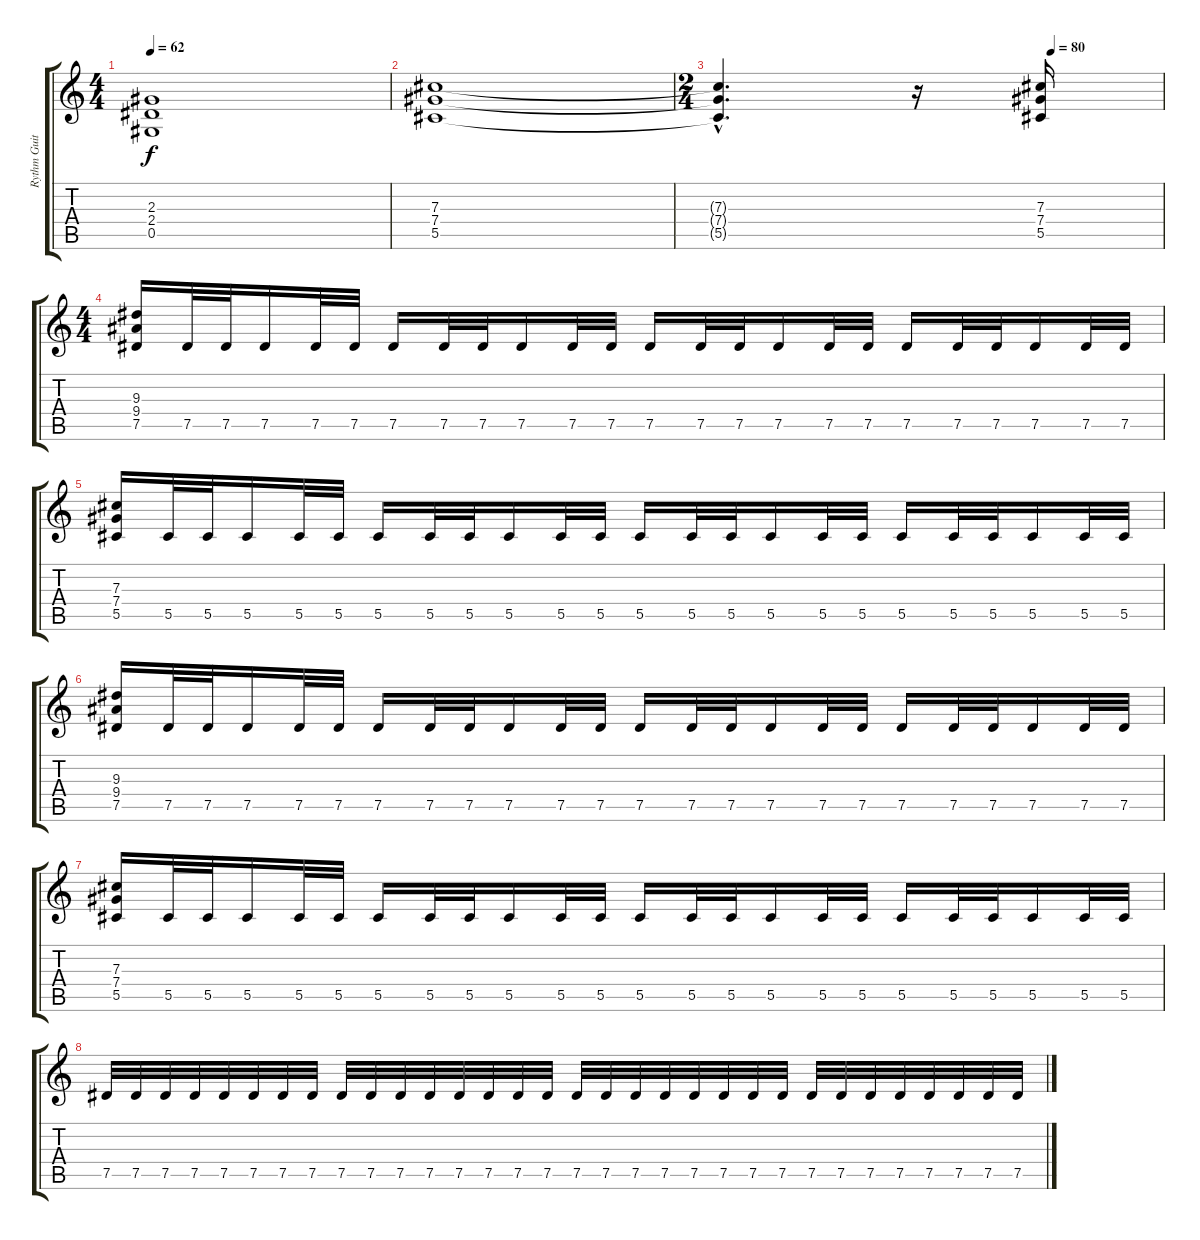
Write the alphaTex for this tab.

\track ("Rythm Guitar 2" "Rythm Guit") {instrument overdrivenguitar}
\staff {score tabs}
\tuning (Eb4 Bb3 Gb3 Db3 Ab2 Eb2) {hide}
\ts (4 4)
\tempo 62
\clef g2
\ks c
(2.3{t} 2.4{t} 0.5{t}).1{dy f} |
(7.3 7.4 5.5).1 |
\ts (2 4)
\tempo (120 0.75)
\tempo (80 0.75)
(7.3{hac t} 7.4{hac t} 5.5{hac t}).4{d} r.16 (7.3 7.4 5.5).16 |
\ts (4 4)
(9.3 9.4 7.5).16 7.5.32 7.5.32 7.5.16 7.5.32 7.5.32 7.5.16 7.5.32 7.5.32 7.5.16 7.5.32 7.5.32 7.5.16 7.5.32 7.5.32 7.5.16 7.5.32 7.5.32 7.5.16 7.5.32 7.5.32 7.5.16 7.5.32 7.5.32 |
(7.3 7.4 5.5).16 5.5.32 5.5.32 5.5.16 5.5.32 5.5.32 5.5.16 5.5.32 5.5.32 5.5.16 5.5.32 5.5.32 5.5.16 5.5.32 5.5.32 5.5.16 5.5.32 5.5.32 5.5.16 5.5.32 5.5.32 5.5.16 5.5.32 5.5.32 |
(9.3 9.4 7.5).16 7.5.32 7.5.32 7.5.16 7.5.32 7.5.32 7.5.16 7.5.32 7.5.32 7.5.16 7.5.32 7.5.32 7.5.16 7.5.32 7.5.32 7.5.16 7.5.32 7.5.32 7.5.16 7.5.32 7.5.32 7.5.16 7.5.32 7.5.32 |
(7.3 7.4 5.5).16 5.5.32 5.5.32 5.5.16 5.5.32 5.5.32 5.5.16 5.5.32 5.5.32 5.5.16 5.5.32 5.5.32 5.5.16 5.5.32 5.5.32 5.5.16 5.5.32 5.5.32 5.5.16 5.5.32 5.5.32 5.5.16 5.5.32 5.5.32 |
7.5.32 7.5.32 7.5.32 7.5.32 7.5.32 7.5.32 7.5.32 7.5.32 7.5.32 7.5.32 7.5.32 7.5.32 7.5.32 7.5.32 7.5.32 7.5.32 7.5.32 7.5.32 7.5.32 7.5.32 7.5.32 7.5.32 7.5.32 7.5.32 7.5.32 7.5.32 7.5.32 7.5.32 7.5.32 7.5.32 7.5.32 7.5.32
